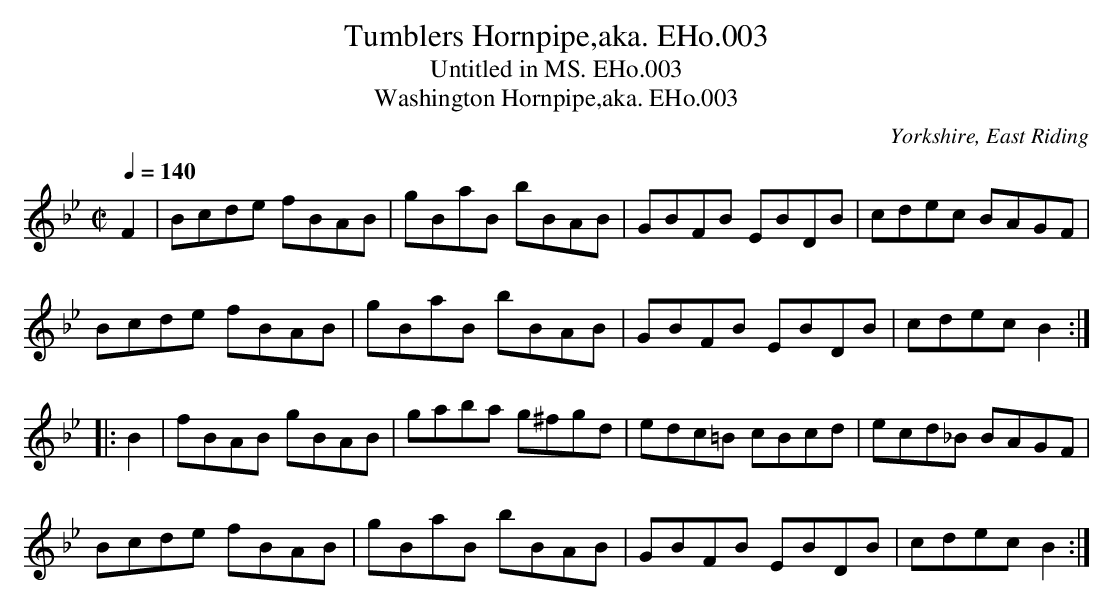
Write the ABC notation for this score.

X:1
T:Tumblers Hornpipe,aka. EHo.003
T:Untitled in MS. EHo.003
T:Washington Hornpipe,aka. EHo.003
M:C|
L:1/8
Q:1/4=140
O:Yorkshire, East Riding
K:Bb
F2|Bcde fBAB|gBaB bBAB|GBFB EBDB|cdec BAGF|
Bcde fBAB|gBaB bBAB|GBFB EBDB|cdec B2:|
|:B2|fBAB gBAB|gaba g^fgd|edc=B cBcd|ecd_B BAGF|
Bcde fBAB|gBaB bBAB|GBFB EBDB|cdec B2:|
